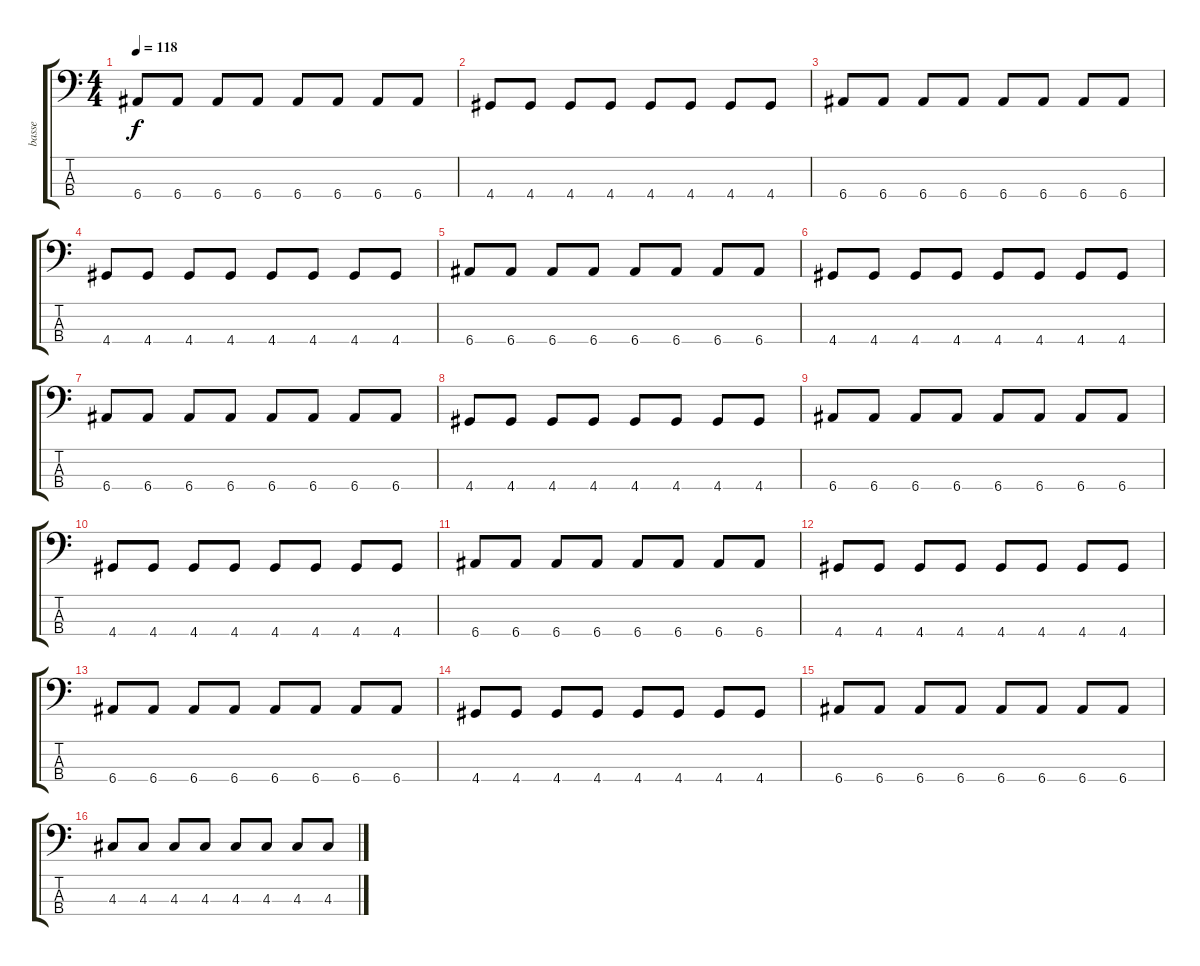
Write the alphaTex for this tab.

\track ("basse" "basse") {instrument electricbassfinger}
\staff {score tabs}
\tuning (G2 D2 A1 E1) {hide}
\ts (4 4)
\tempo 118
\clef f4
\ks c
6.4.8{dy f} 6.4.8 6.4.8 6.4.8 6.4.8 6.4.8 6.4.8 6.4.8 |
4.4.8 4.4.8 4.4.8 4.4.8 4.4.8 4.4.8 4.4.8 4.4.8 |
6.4.8 6.4.8 6.4.8 6.4.8 6.4.8 6.4.8 6.4.8 6.4.8 |
4.4.8 4.4.8 4.4.8 4.4.8 4.4.8 4.4.8 4.4.8 4.4.8 |
6.4.8 6.4.8 6.4.8 6.4.8 6.4.8 6.4.8 6.4.8 6.4.8 |
4.4.8 4.4.8 4.4.8 4.4.8 4.4.8 4.4.8 4.4.8 4.4.8 |
6.4.8 6.4.8 6.4.8 6.4.8 6.4.8 6.4.8 6.4.8 6.4.8 |
4.4.8 4.4.8 4.4.8 4.4.8 4.4.8 4.4.8 4.4.8 4.4.8 |
6.4.8 6.4.8 6.4.8 6.4.8 6.4.8 6.4.8 6.4.8 6.4.8 |
4.4.8 4.4.8 4.4.8 4.4.8 4.4.8 4.4.8 4.4.8 4.4.8 |
6.4.8 6.4.8 6.4.8 6.4.8 6.4.8 6.4.8 6.4.8 6.4.8 |
4.4.8 4.4.8 4.4.8 4.4.8 4.4.8 4.4.8 4.4.8 4.4.8 |
6.4.8 6.4.8 6.4.8 6.4.8 6.4.8 6.4.8 6.4.8 6.4.8 |
4.4.8 4.4.8 4.4.8 4.4.8 4.4.8 4.4.8 4.4.8 4.4.8 |
6.4.8 6.4.8 6.4.8 6.4.8 6.4.8 6.4.8 6.4.8 6.4.8 |
4.3.8 4.3.8 4.3.8 4.3.8 4.3.8 4.3.8 4.3.8 4.3.8
